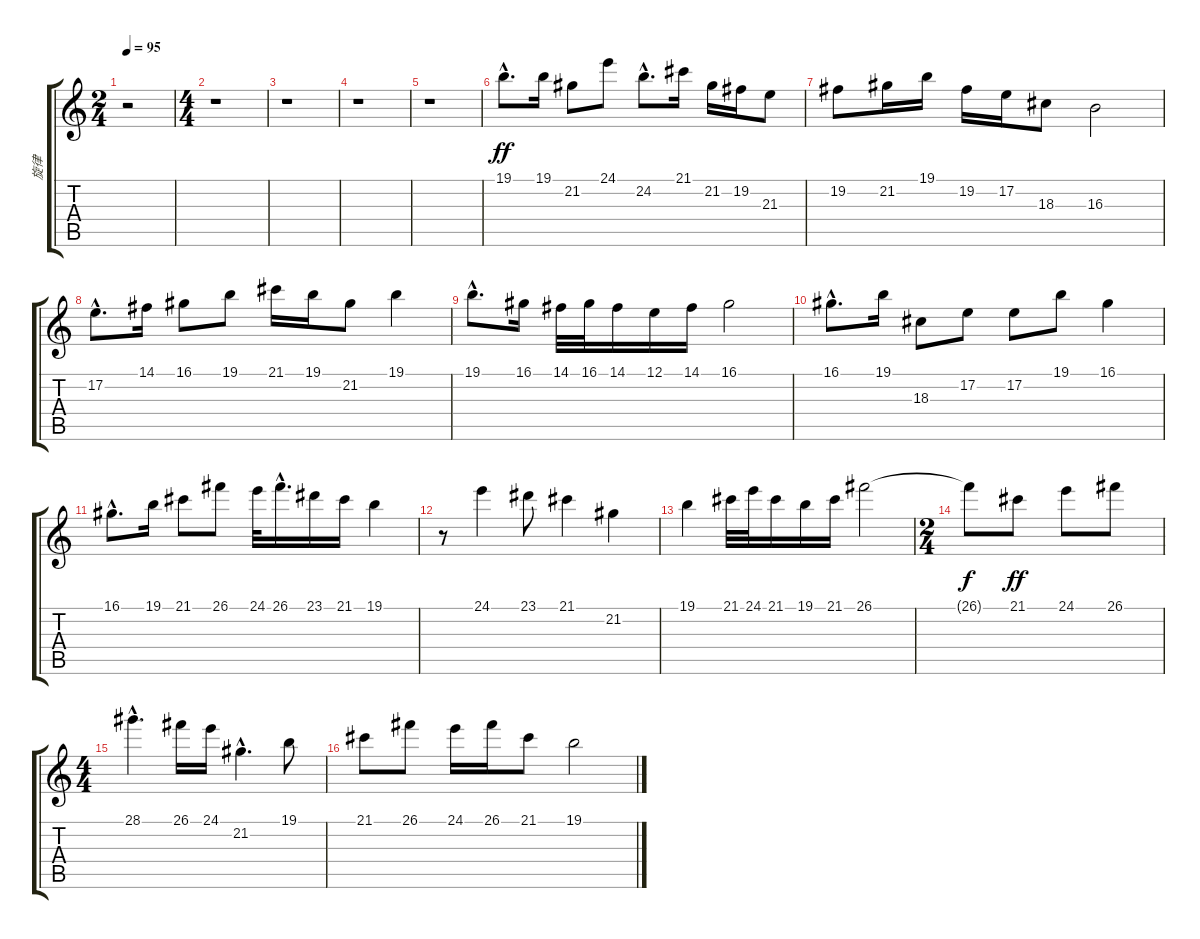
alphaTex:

\track ("旋律" "旋律") {instrument synthvoice}
\staff {score tabs}
\tuning (E4 B3 G3 D3 A2 E2) {hide}
\ts (2 4)
\tempo 95
\tempo 80
\tempo 95
\clef g2
\ks c
r.2{dy ff instrument synthvoice} |
\ts (4 4)
r.1 |
r.1 |
r.1 |
r.1 |
19.1{hac}.8{d} 19.1.16 21.2.8 24.1.8 24.2{hac}.8{d} 21.1.16 21.2.16 19.2.16 21.3.8 |
19.2.8 21.2.16 19.1.16 19.2.16 17.2.16 18.3.8 16.3.2 |
17.2{hac}.8{d} 14.1.16 16.1.8 19.1.8 21.1.16 19.1.16 21.2.8 19.1.4 |
19.1{hac}.8{d} 16.1.16 14.1.32 16.1.32 14.1.16 12.1.16 14.1.16 16.1.2 |
16.1{hac}.8{d} 19.1.16 18.3.8 17.2.8 17.2.8 19.1.8 16.1.4 |
16.1{hac}.8{d} 19.1.16 21.1.8 26.1.8 24.1.32 26.1{hac}.16{d} 23.1.16 21.1.16 19.1.4 |
r.8 24.1.4 23.1.8 21.1.4 21.2.4 |
19.1.4 21.1.32 24.1.32 21.1.16 19.1.16 21.1.16 26.1.2 |
\ts (2 4)
26.1{t}.8{dy f} 21.1.8{dy ff} 24.1.8 26.1.8 |
\ts (4 4)
28.1{hac}.4{d} 26.1.16 24.1.16 21.2{hac}.4{d} 19.1.8 |
21.1.8 26.1.8 24.1.16 26.1.16 21.1.8 19.1.2
